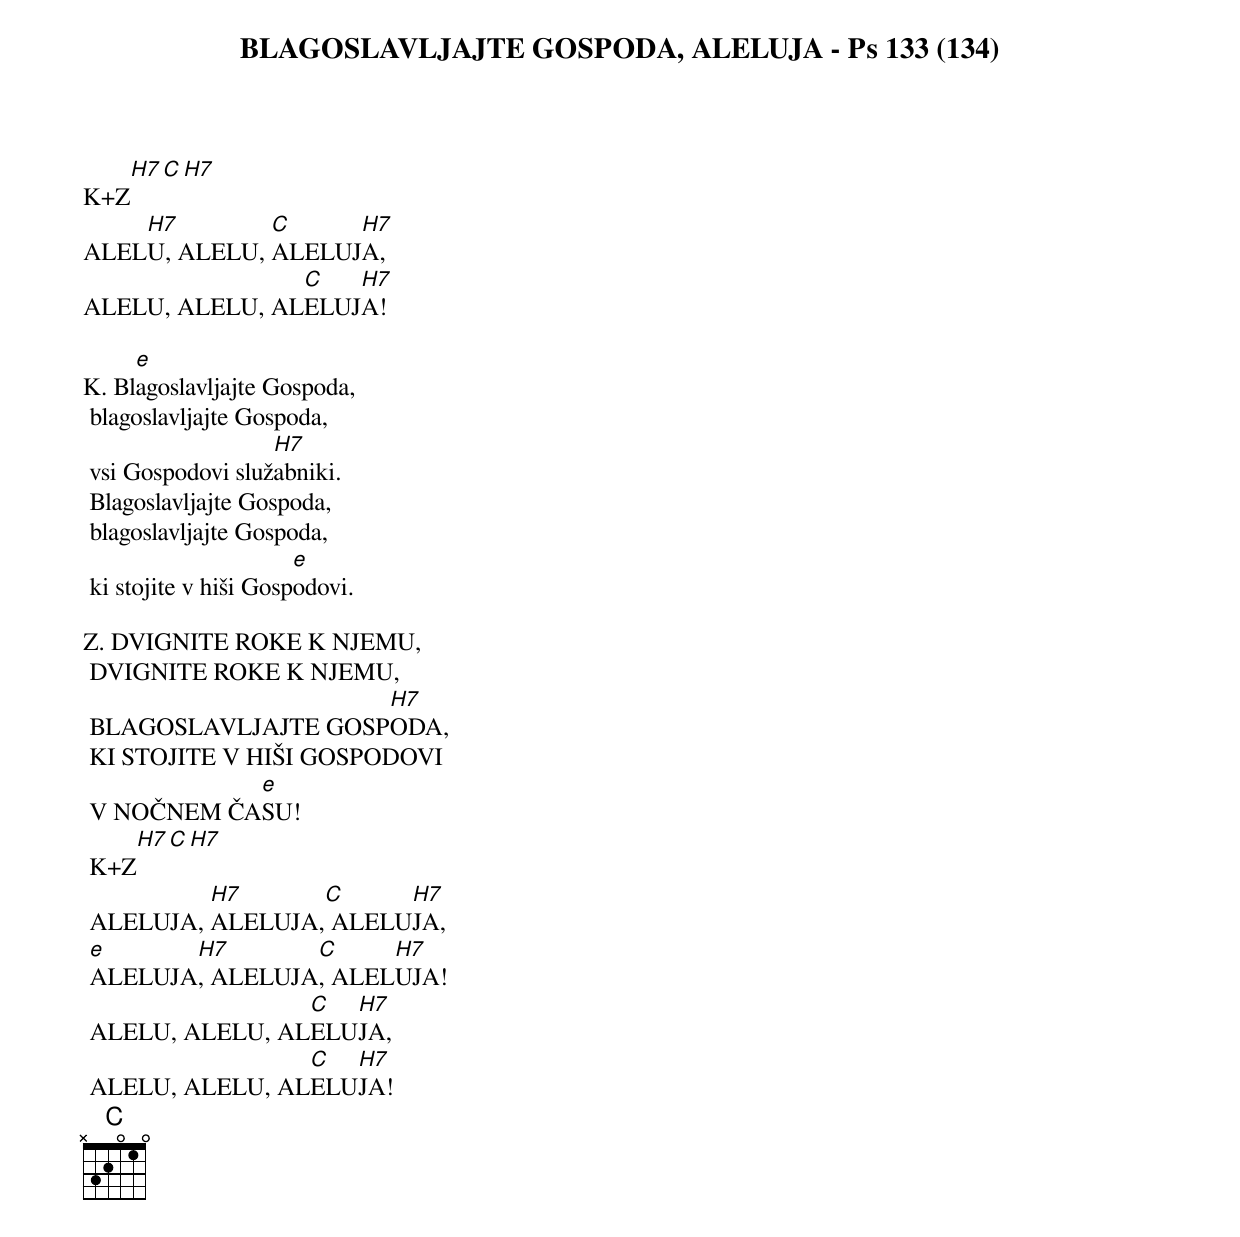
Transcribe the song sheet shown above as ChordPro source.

{title: BLAGOSLAVLJAJTE GOSPODA, ALELUJA - Ps 133 (134)}

K+Z[H7][C][H7]
ALEL[H7]U, ALELU, [C]ALELUJ[H7]A,
ALELU, ALELU, AL[C]ELUJ[H7]A!

K.	Bl[e]agoslavljajte Gospoda,
	blagoslavljajte Gospoda,
	vsi Gospodovi služ[H7]abniki.
	Blagoslavljajte Gospoda,
	blagoslavljajte Gospoda,
	ki stojite v hiši Gosp[e]odovi.

Z.	DVIGNITE ROKE K NJEMU,
	DVIGNITE ROKE K NJEMU,
	BLAGOSLAVLJAJTE GOSP[H7]ODA,
	KI STOJITE V HIŠI GOSPODOVI
	V NOČNEM ČA[e]SU!
	K+Z[H7][C][H7]
	ALELUJA, [H7]ALELUJA,[C] ALELU[H7]JA,
	[e]ALELUJA[H7], ALELUJA[C], ALEL[H7]UJA!
	ALELU, ALELU, AL[C]ELU[H7]JA,
	ALELU, ALELU, AL[C]ELU[H7]JA!
